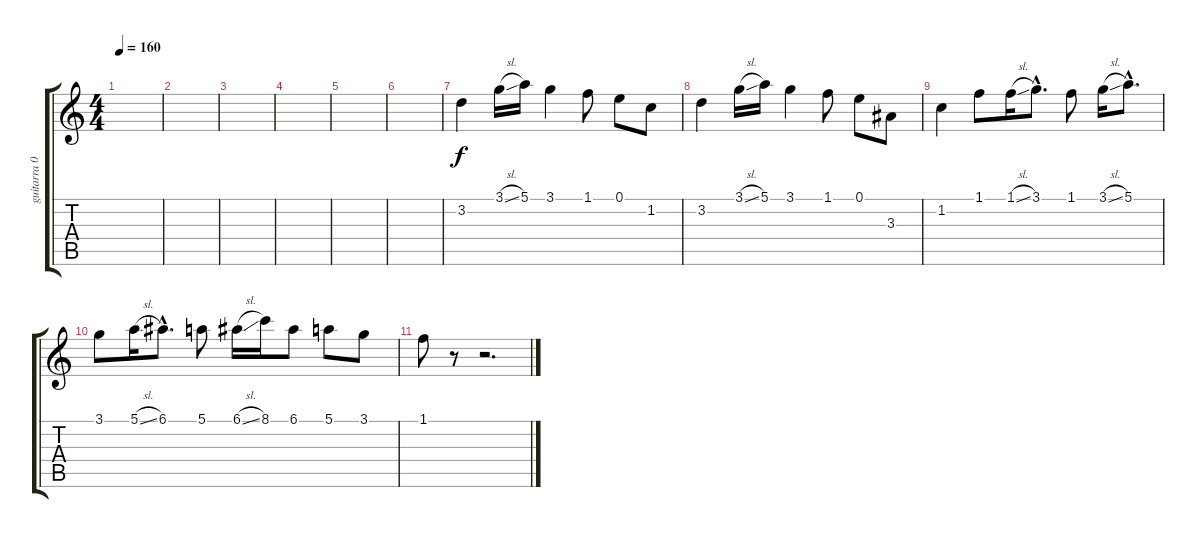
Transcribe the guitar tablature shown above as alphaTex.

\track ("guitarra 01" "guitarra 0") {instrument electricguitarclean}
\staff {score tabs}
\tuning (E4 B3 G3 D3 A2 D2) {hide}
\ts (4 4)
\tempo 160
\clef g2
\ks c
|
|
|
|
|
|
3.2.4{volume 12 instrument distortionguitar} 3.1{sl}.16 5.1.16 3.1.4 1.1.8 0.1.8 1.2.8 |
3.2.4 3.1{sl}.16 5.1.16 3.1.4 1.1.8 0.1.8 3.3.8 |
1.2.4 1.1.8 1.1{sl}.16 3.1{hac}.8{d} 1.1.8 3.1{sl}.16 5.1{hac}.8{d} |
3.1.8 5.1{sl}.16 6.1{hac}.8{d} 5.1.8 6.1{sl}.16 8.1.16 6.1.8 5.1.8 3.1.8 |
1.1.8 r.8 r.2{d}
